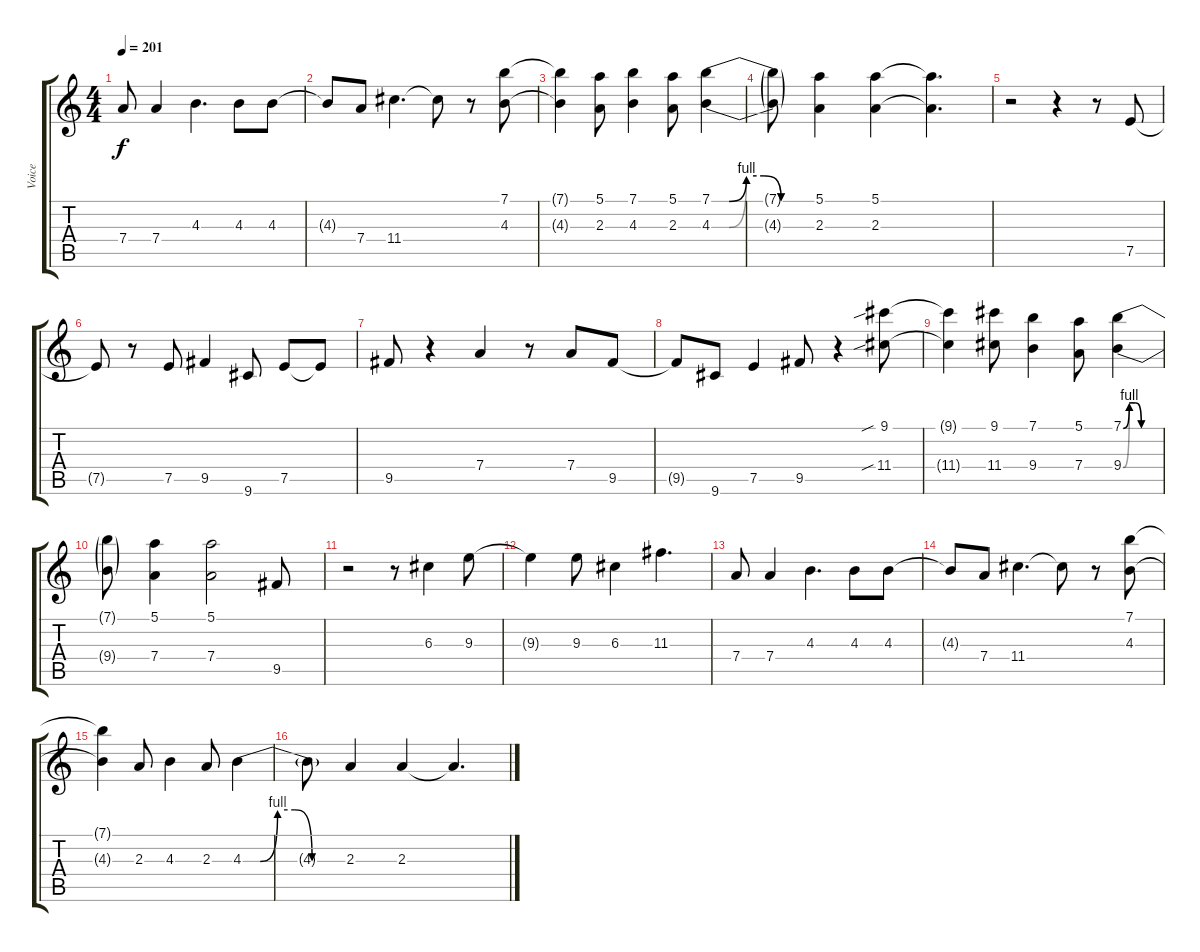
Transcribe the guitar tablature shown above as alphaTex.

\track ("Voice" "Voice") {instrument overdrivenguitar}
\staff {score tabs}
\tuning (E4 B3 G3 D3 A2 E2) {hide}
\ts (4 4)
\tempo 201
\clef g2
\ks c
7.4.8{dy f} 7.4.4 4.3.4{d} 4.3.8 4.3.8 |
4.3{t}.8 7.4.8 11.4.4{d} 11.4{t}.8 r.8 (7.1 4.3).8 |
(7.1{t} 4.3{t}).4 (5.1 2.3).8 (7.1 4.3).4 (5.1 2.3).8 (7.1{be (custom 0 0 10 0 20 4 30 4 40 0 60 0)} 4.3{be (custom 0 0 10 0 20 4 30 4 40 0 60 0)}).4 |
(7.1{t} 4.3{t}).8 (5.1 2.3).4 (5.1 2.3).4 (5.1{t} 2.3{t}).4{d} |
r.2 r.4 r.8 7.5.8 |
7.5{t}.8 r.8 7.5.8 9.5.4 9.6.8 7.5.8 7.5{t}.8 |
9.5.8 r.4 7.4.4 r.8 7.4.8 9.5.8 |
9.5{t}.8 9.6.8 7.5.4 9.5.8 r.4 (9.1{sib} 11.4{sib}).8 |
(9.1{t} 11.4{t}).4 (9.1 11.4).8 (7.1 9.4).4 (5.1 7.4).8 (7.1{be (custom 0 0 10 4 20 4 30 0 60 0)} 9.4{be (custom 0 0 10 4 20 4 30 0 60 0)}).4 |
(7.1{t} 9.4{t}).8 (5.1 7.4).4 (5.1 7.4).2 9.5.8 |
r.2 r.8 6.3.4 9.3.8 |
9.3{t}.4 9.3.8 6.3.4 11.3.4{d} |
7.4.8 7.4.4 4.3.4{d} 4.3.8 4.3.8 |
4.3{t}.8 7.4.8 11.4.4{d} 11.4{t}.8 r.8 (7.1 4.3).8 |
(7.1{t} 4.3{t}).4 2.3.8 4.3.4 2.3.8 4.3{be (custom 0 0 10 0 20 4 30 4 40 0 60 0)}.4 |
4.3{t}.8 2.3.4 2.3.4 2.3{t}.4{d}
